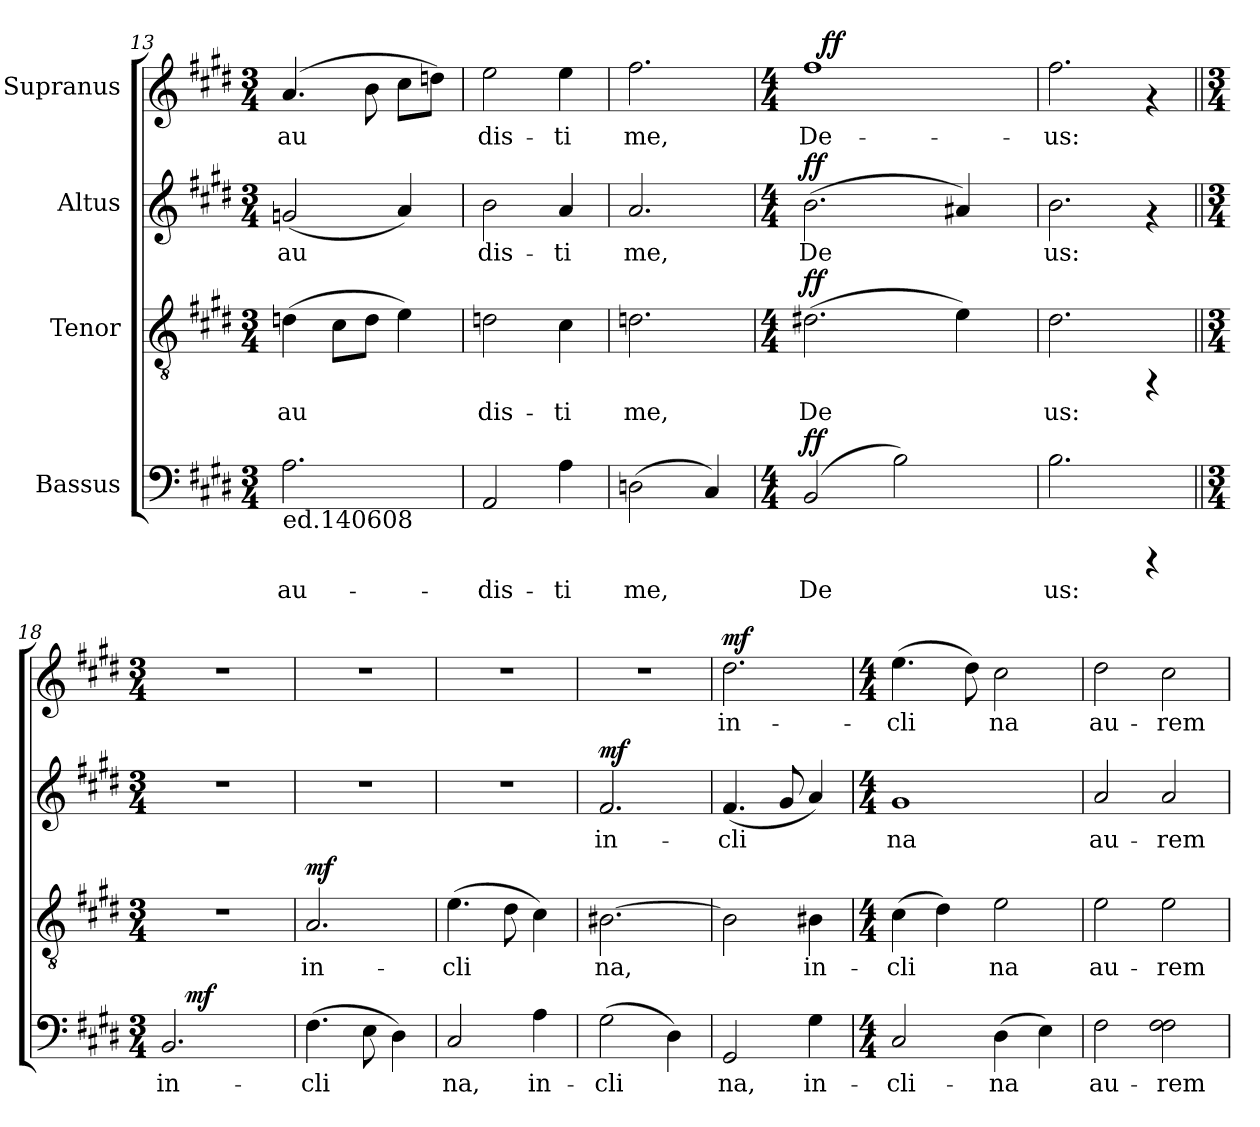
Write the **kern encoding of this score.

**kern	**text	**dynam	**kern	**text	**dynam	**kern	**text	**dynam	**kern	**text	**dynam
*part4	*part4	*part4	*part3	*part3	*part3	*part2	*part2	*part2	*part1	*part1	*part1
*staff4	*staff4	*staff4	*staff3	*staff3	*staff3	*staff2	*staff2	*staff2	*staff1	*staff1	*staff1
*I"Bassus	*	*	*I"Tenor	*	*	*I"Altus	*	*	*I"Supranus	*	*
!!LO:PB:g=z
*clefF4	*	*	*clefGv2	*	*	*clefG2	*	*	*clefG2	*	*
*k[f#c#g#d#]	*	*	*k[f#c#g#d#]	*	*	*k[f#c#g#d#]	*	*	*k[f#c#g#d#]	*	*
*E:	*	*	*E:	*	*	*E:	*	*	*E:	*	*
*M3/4	*	*	*M3/4	*	*	*M3/4	*	*	*M3/4	*	*
=13	=13	=13	=13	=13	=13	=13	=13	=13	=13	=13	=13
!LO:TX:b:t=ed.140608	!	!	!	!	!	!	!	!	!	!	!
!	!LO:LY:b:cj	!	!	!LO:LY:b:cj	!	!	!LO:LY:b:cj	!	!	!LO:LY:b:cj	!
2.A\	-au-	.	(>4dn\	-au-	.	(<2gn/	-au-	.	(>4.a/	-au-	.
!	!	!	!	!LO:LY:b:cj	!	!	!	!	!	!	!
.	.	.	8c#\L	--	.	.	.	.	.	.	.
!	!	!	!	!LO:LY:b:cj	!	!	!	!	!	!LO:LY:b:cj	!
.	.	.	8d\J	--	.	.	.	.	8b\	--	.
!	!	!	!	!LO:LY:b:cj	!	!	!LO:LY:b:cj	!	!	!LO:LY:b:cj	!
.	.	.	4e\)	--	.	4a/)	--	.	8cc#\L	--	.
!	!	!	!	!	!	!	!	!	!	!LO:LY:b:cj	!
.	.	.	.	.	.	.	.	.	8ddn\J)	--	.
=14	=14	=14	=14	=14	=14	=14	=14	=14	=14	=14	=14
!	!LO:LY:b:cj	!	!	!LO:LY:b:cj	!	!	!LO:LY:b:cj	!	!	!LO:LY:b:cj	!
2AA/	-dis-	.	2dn\	-dis-	.	2b\	-dis-	.	2ee\	-dis-	.
!	!LO:LY:b:cj	!	!	!LO:LY:b:cj	!	!	!LO:LY:b:cj	!	!	!LO:LY:b:cj	!
4A\	-ti	.	4c#\	-ti	.	4a/	-ti	.	4ee\	-ti	.
=15	=15	=15	=15	=15	=15	=15	=15	=15	=15	=15	=15
!	!LO:LY:b:cj	!	!	!LO:LY:b:cj	!	!	!LO:LY:b:cj	!	!	!LO:LY:b:cj	!
(>2Dn\	me,	.	2.dn\	me,	.	2.a/	me,	.	2.ff#\	me,	.
!	!LO:LY:b:cj	!	!	!	!	!	!	!	!	!	!
4C#/)	.	.	.	.	.	.	.	.	.	.	.
=16	=16	=16	=16	=16	=16	=16	=16	=16	=16	=16	=16
*M4/4	*	*	*M4/4	*	*	*M4/4	*	*	*M4/4	*	*
!	!LO:LY:b:cj	!LO:DY:a	!	!LO:LY:b:cj	!LO:DY:a	!	!LO:LY:b:cj	!LO:DY:a	!	!LO:LY:b:cj	!
*	*	*	*	*	*	*	*	*	*^	*	*
(>2BB/	De-	ff	(>2.d#X\	De-	ff	(>2.b\	De-	ff	1ff#	32.ryy	De-	.
!	!	!	!	!	!	!	!	!	!	!	!	!LO:DY:a
.	.	.	.	.	.	.	.	.	.	2ryy	.	ff
!	!LO:LY:b:cj	!	!	!	!	!	!	!	!	!	!	!
2B\)	--	.	.	.	.	.	.	.	.	.	.	.
.	.	.	.	.	.	.	.	.	.	4ryy	.	.
!	!	!	!	!LO:LY:b:cj	!	!	!LO:LY:b:cj	!	!	!	!	!
.	.	.	4e\)	--	.	4a#X/)	--	.	.	.	.	.
.	.	.	.	.	.	.	.	.	.	8ryy	.	.
.	.	.	.	.	.	.	.	.	.	16ryy	.	.
.	.	.	.	.	.	.	.	.	.	64ryy	.	.
=17	=17	=17	=17	=17	=17	=17	=17	=17	=17	=17	=17	=17
!	!LO:LY:b:cj	!	!	!LO:LY:b:cj	!	!	!LO:LY:b:cj	!	!	!	!LO:LY:b:cj	!
*	*	*	*	*	*	*	*	*	*v	*v	*	*
2.B\	-us:	.	2.d#\	-us:	.	2.b\	-us:	.	2.ff#\	-us:	.
4rCCC	.	.	4rFF	.	.	4rf	.	.	4rf	.	.
!!LO:LB:g=z
=18||	=18||	=18||	=18||	=18||	=18||	=18||	=18||	=18||	=18||	=18||	=18||
*M3/4	*	*	*M3/4	*	*	*M3/4	*	*	*M3/4	*	*
!	!LO:LY:b:cj	!	!	!	!	!	!	!	!	!	!
*^	*	*	*	*	*	*	*	*	*	*	*
2.BB/	16.ryy	in-	.	2.r	.	.	2.r	.	.	2.r	.	.
!	!	!	!LO:DY:a	!	!	!	!	!	!	!	!	!
.	2ryy	.	mf	.	.	.	.	.	.	.	.	.
.	8ryy	.	.	.	.	.	.	.	.	.	.	.
.	32ryy	.	.	.	.	.	.	.	.	.	.	.
=19	=19	=19	=19	=19	=19	=19	=19	=19	=19	=19	=19	=19
!	!	!LO:LY:b:cj	!	!	!LO:LY:b:cj	!LO:DY:a	!	!	!	!	!	!
*v	*v	*	*	*	*	*	*	*	*	*	*	*
(>4.F#\	-cli-	.	2.A/	in-	mf	2.r	.	.	2.r	.	.
!	!LO:LY:b:cj	!	!	!	!	!	!	!	!	!	!
8E\	--	.	.	.	.	.	.	.	.	.	.
!	!LO:LY:b:cj	!	!	!	!	!	!	!	!	!	!
4D#\)	--	.	.	.	.	.	.	.	.	.	.
=20	=20	=20	=20	=20	=20	=20	=20	=20	=20	=20	=20
!	!LO:LY:b:cj	!	!	!LO:LY:b:cj	!	!	!	!	!	!	!
2C#/	-na,	.	(>4.e\	-cli-	.	2.r	.	.	2.r	.	.
!	!	!	!	!LO:LY:b:cj	!	!	!	!	!	!	!
.	.	.	8d#\	--	.	.	.	.	.	.	.
!	!LO:LY:b:cj	!	!	!LO:LY:b:cj	!	!	!	!	!	!	!
4A\	in-	.	4c#\)	--	.	.	.	.	.	.	.
=21	=21	=21	=21	=21	=21	=21	=21	=21	=21	=21	=21
!	!LO:LY:b:cj	!	!	!LO:LY:b:cj	!	!	!LO:LY:b:cj	!LO:DY:a	!	!	!
(>2G#\	-cli-	.	[>2.B#X\	-na,	.	2.f#/	in-	mf	2.r	.	.
!	!LO:LY:b:cj	!	!	!	!	!	!	!	!	!	!
4D#\)	--	.	.	.	.	.	.	.	.	.	.
=22	=22	=22	=22	=22	=22	=22	=22	=22	=22	=22	=22
!	!LO:LY:b:cj	!	!	!LO:LY:b:cj	!	!	!LO:LY:b:cj	!	!	!LO:LY:b:cj	!LO:DY:a
2GG#/	-na,	.	2B#\]	.	.	(<4.f#/	-cli-	.	2.dd#\	in-	mf
!	!	!	!	!	!	!	!LO:LY:b:cj	!	!	!	!
.	.	.	.	.	.	8g#/	--	.	.	.	.
!	!LO:LY:b:cj	!	!	!LO:LY:b:cj	!	!	!LO:LY:b:cj	!	!	!	!
4G#\	in-	.	4B#X\	in-	.	4a/)	--	.	.	.	.
!!LO:LB:g=z
=23	=23	=23	=23	=23	=23	=23	=23	=23	=23	=23	=23
*M4/4	*	*	*M4/4	*	*	*M4/4	*	*	*M4/4	*	*
!	!LO:LY:b:cj	!	!	!LO:LY:b:cj	!	!	!LO:LY:b:cj	!	!	!LO:LY:b:cj	!
2C#/	-cli-	.	(>4c#\	-cli-	.	1g#	-na	.	(>4.ee\	-cli-	.
!	!	!	!	!LO:LY:b:cj	!	!	!	!	!	!	!
.	.	.	4d#\)	--	.	.	.	.	.	.	.
!	!	!	!	!	!	!	!	!	!	!LO:LY:b:cj	!
.	.	.	.	.	.	.	.	.	8dd#\)	--	.
!	!LO:LY:b:cj	!	!	!LO:LY:b:cj	!	!	!	!	!	!LO:LY:b:cj	!
(>4D#\	-na	.	2e\	-na	.	.	.	.	2cc#\	-na	.
!	!LO:LY:b:cj	!	!	!	!	!	!	!	!	!	!
4E\)	.	.	.	.	.	.	.	.	.	.	.
=24	=24	=24	=24	=24	=24	=24	=24	=24	=24	=24	=24
!	!LO:LY:b:cj	!	!	!LO:LY:b:cj	!	!	!LO:LY:b:cj	!	!	!LO:LY:b:cj	!
2F#\	au-	.	2e\	au-	.	2a/	au-	.	2dd#\	au-	.
!	!LO:LY:b:cj	!	!	!LO:LY:b:cj	!	!	!LO:LY:b:cj	!	!	!LO:LY:b:cj	!
2F#\ 2F#\	-rem	.	2e\	-rem	.	2a/	-rem	.	2cc#\	-rem	.
=	=	=	=	=	=	=	=	=	=	=	=
*-	*-	*-	*-	*-	*-	*-	*-	*-	*-	*-	*-
